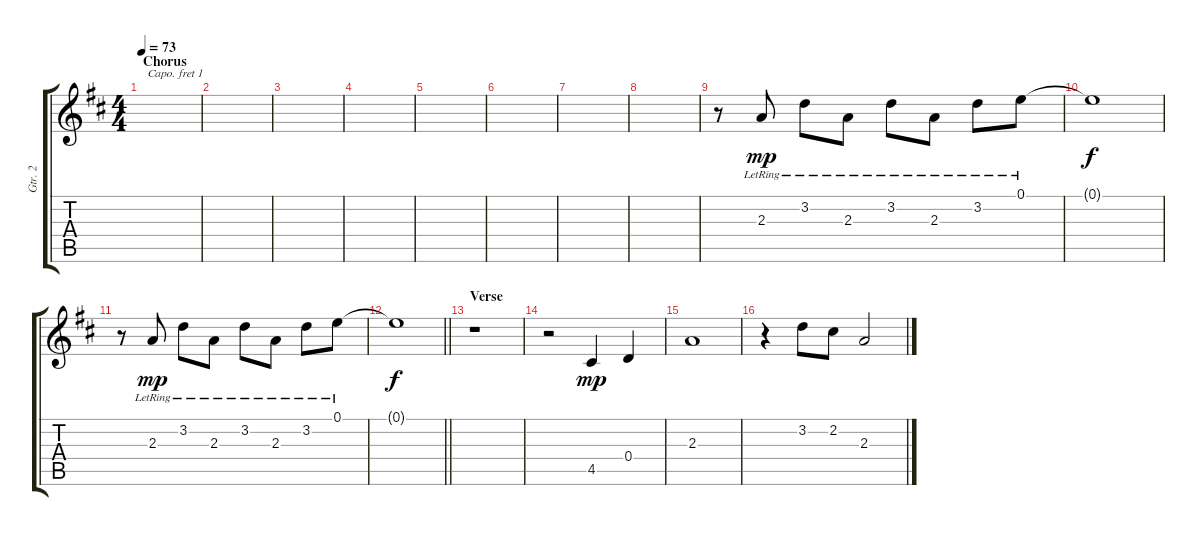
\track ("Gtr. 2" "Gtr. 2") {instrument electricguitarjazz}
\staff {score tabs}
\capo 1
\tuning (Eb4 Bb3 Gb3 Db3 Ab2 Db2) {hide}
\ts (4 4)
\section ("" "Chorus")
\tempo 73
\clef g2
\ks d
|
|
|
|
|
|
|
|
r.8 2.3{lr}.8{dy mp} 3.2{lr}.8 2.3{lr}.8 3.2{lr}.8 2.3{lr}.8 3.2{lr}.8 0.1{lr}.8 |
0.1{t}.1{dy f} |
r.8 2.3{lr}.8{dy mp} 3.2{lr}.8 2.3{lr}.8 3.2{lr}.8 2.3{lr}.8 3.2{lr}.8 0.1{lr}.8 |
\barLineRight lightlight
0.1{t}.1{dy f} |
\section ("" "Verse")
r.1 |
r.2 4.5.4{dy mp} 0.4.4 |
2.3.1 |
r.4 3.2.8 2.2.8 2.3.2
